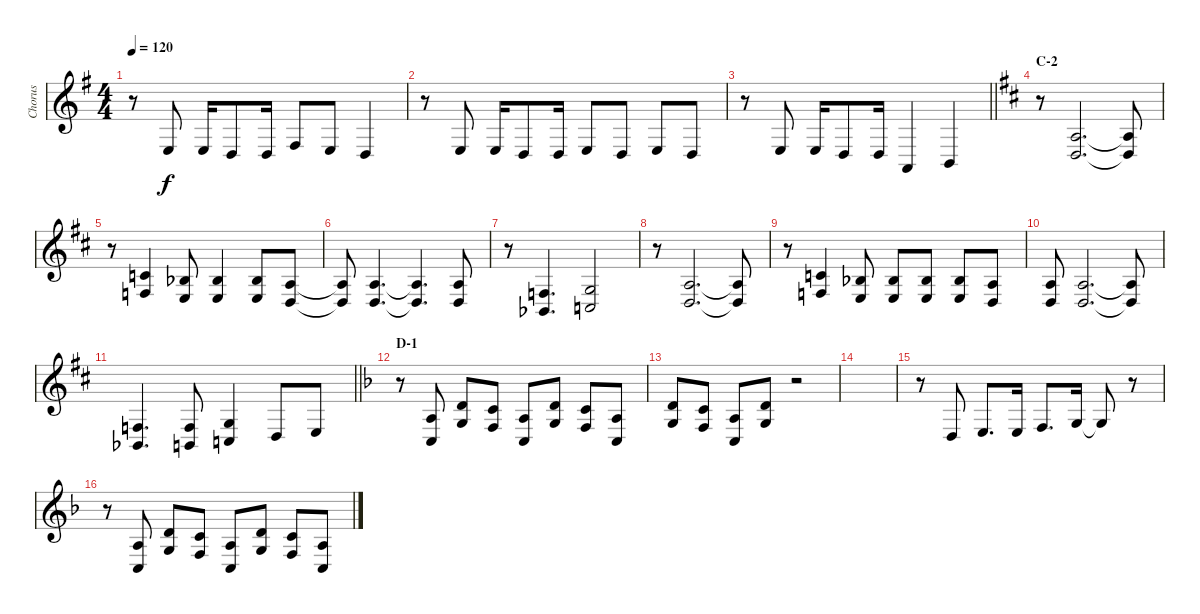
\track ("Chorus" "Chorus") {instrument violin}
\staff {score}
\tuning (E4 B3 G3 D3 A2 E2) {hide}
\ts (4 4)
\tempo 120
\clef g2
\ks g
r.8{dy f} 2.4.8 2.4.16 0.4.8 0.4.16 4.4.8 2.4.8 0.4.4 |
r.8 2.4.8 2.4.16 0.4.8 0.4.16 2.4.8 0.4.8 2.4.8 0.4.8 |
\barLineRight lightlight
r.8 2.4.8 2.4.16 0.4.8 0.4.16 0.5.4 2.5.4 |
\section ("" "C-2")
\ks d
r.8 (2.3 5.5).2{d} (2.3{t} 5.5{t}).8 |
r.8 (1.2 3.4).4 (2.4 13.5{acc b}).8 (8.4{acc b} 7.5).4 (3.3{acc b} 2.4).8 (2.3 5.5).8 |
(2.3{t} 5.5{t}).8 (2.3 5.5).4{d} (2.3{t} 5.5{t}).4{d} (2.3 0.4).8 |
r.8 (3.4 1.5{acc b}).4{d} (0.3 3.5).2 |
r.8 (2.3 5.5).2{d} (2.3{t} 5.5{t}).8 |
r.8 (1.2 3.4).4 (8.4{acc b} 7.5).8 (3.3{acc b} 2.4).8 (8.4{acc b} 7.5).8 (3.3{acc b} 2.4).8 (2.3 5.5).8 |
(2.3 0.4).8 (2.3 5.5).2{d} (2.3{t} 5.5{t}).8 |
\barLineRight lightlight
(3.4 1.5{acc b}).4{d} (3.4 2.5).8 (0.3 3.5).4 5.5.8 2.4.8 |
\section ("" "D-1")
\ks f
r.8 (2.3 3.5).8 (3.2 0.3).8 (1.2 3.4).8 (2.3 3.5).8 (3.2 0.3).8 (1.2 3.4).8 (2.3 3.5).8 |
(3.2 0.3).8 (1.2 3.4).8 (2.3 3.5).8 (3.2 0.3).8 r.2 |
|
r.8 0.4.8 2.4.8{d} 2.4.16 3.4.8{d} 0.3.16 0.3{t}.8 r.8 |
r.8 (2.3 3.5).8 (3.2 0.3).8 (1.2 3.4).8 (2.3 3.5).8 (3.2 0.3).8 (1.2 3.4).8 (2.3 3.5).8
